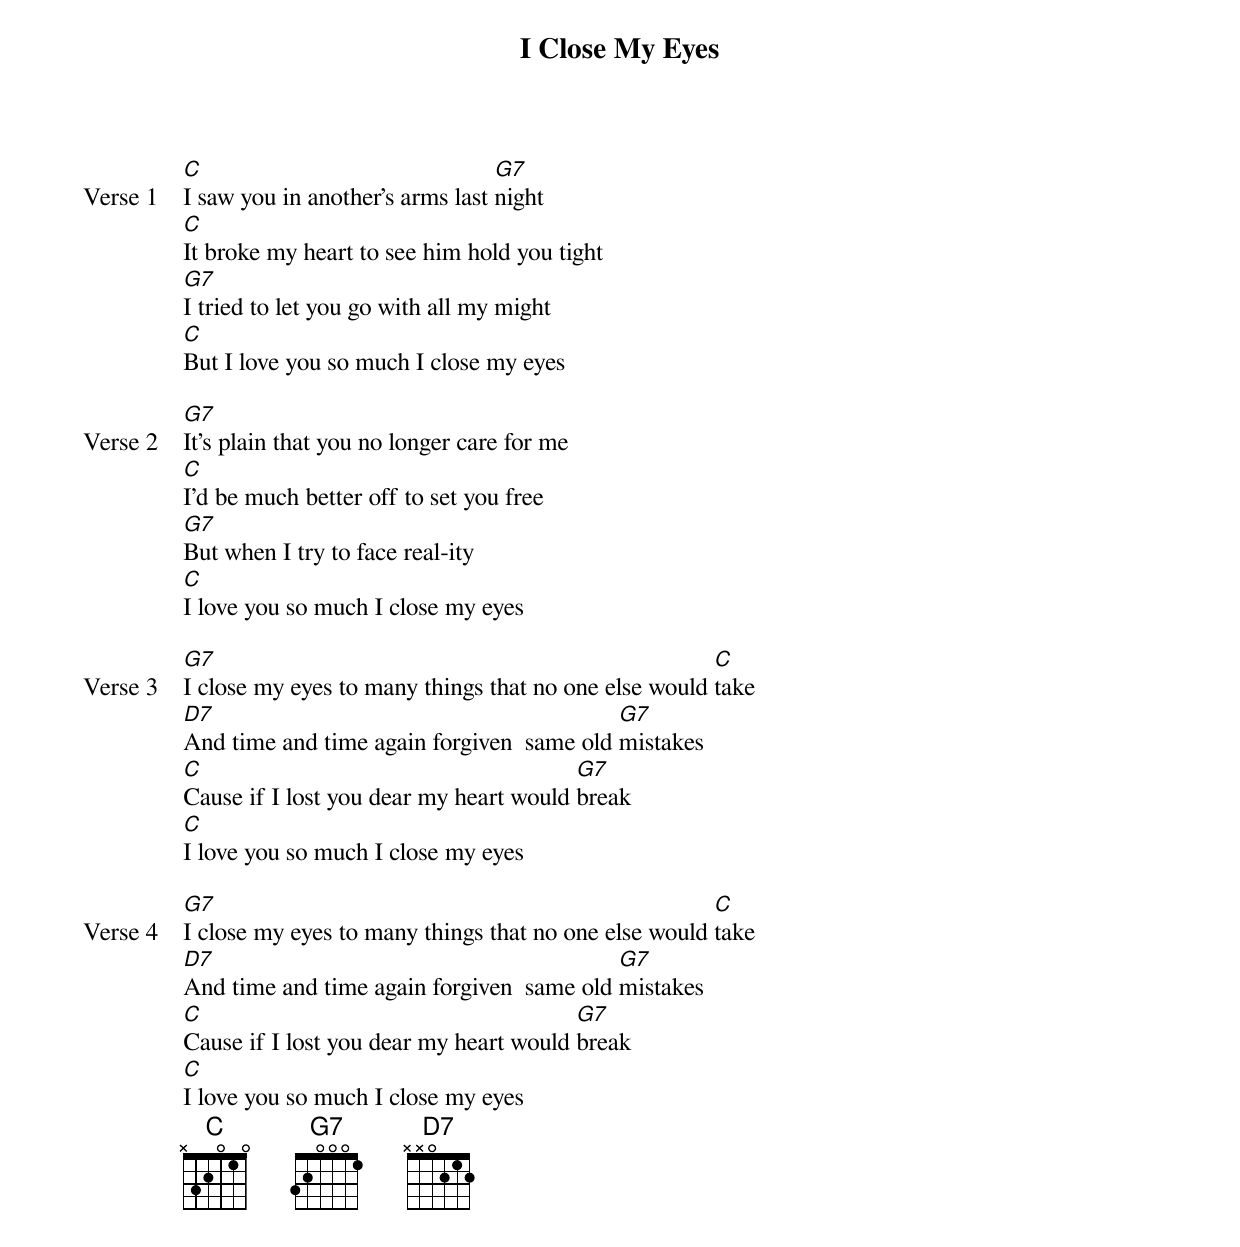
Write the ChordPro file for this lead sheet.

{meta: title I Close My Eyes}
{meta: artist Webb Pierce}
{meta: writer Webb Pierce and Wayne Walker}

{start_of_verse: Verse 1}
[C]I saw you in another's arms last [G7]night
[C]It broke my heart to see him hold you tight
[G7]I tried to let you go with all my might
[C]But I love you so much I close my eyes
{end_of_verse}

{start_of_verse: Verse 2}
[G7]It's plain that you no longer care for me
[C]I'd be much better off to set you free
[G7]But when I try to face real-ity
[C]I love you so much I close my eyes
{end_of_verse}

{start_of_verse: Verse 3}
[G7]I close my eyes to many things that no one else would [C]take
[D7]And time and time again forgiven  same old [G7]mistakes
[C]Cause if I lost you dear my heart would [G7]break
[C]I love you so much I close my eyes
{end_of_verse}

{start_of_verse: Verse 4}
[G7]I close my eyes to many things that no one else would [C]take
[D7]And time and time again forgiven  same old [G7]mistakes
[C]Cause if I lost you dear my heart would [G7]break
[C]I love you so much I close my eyes
{end_of_verse}
